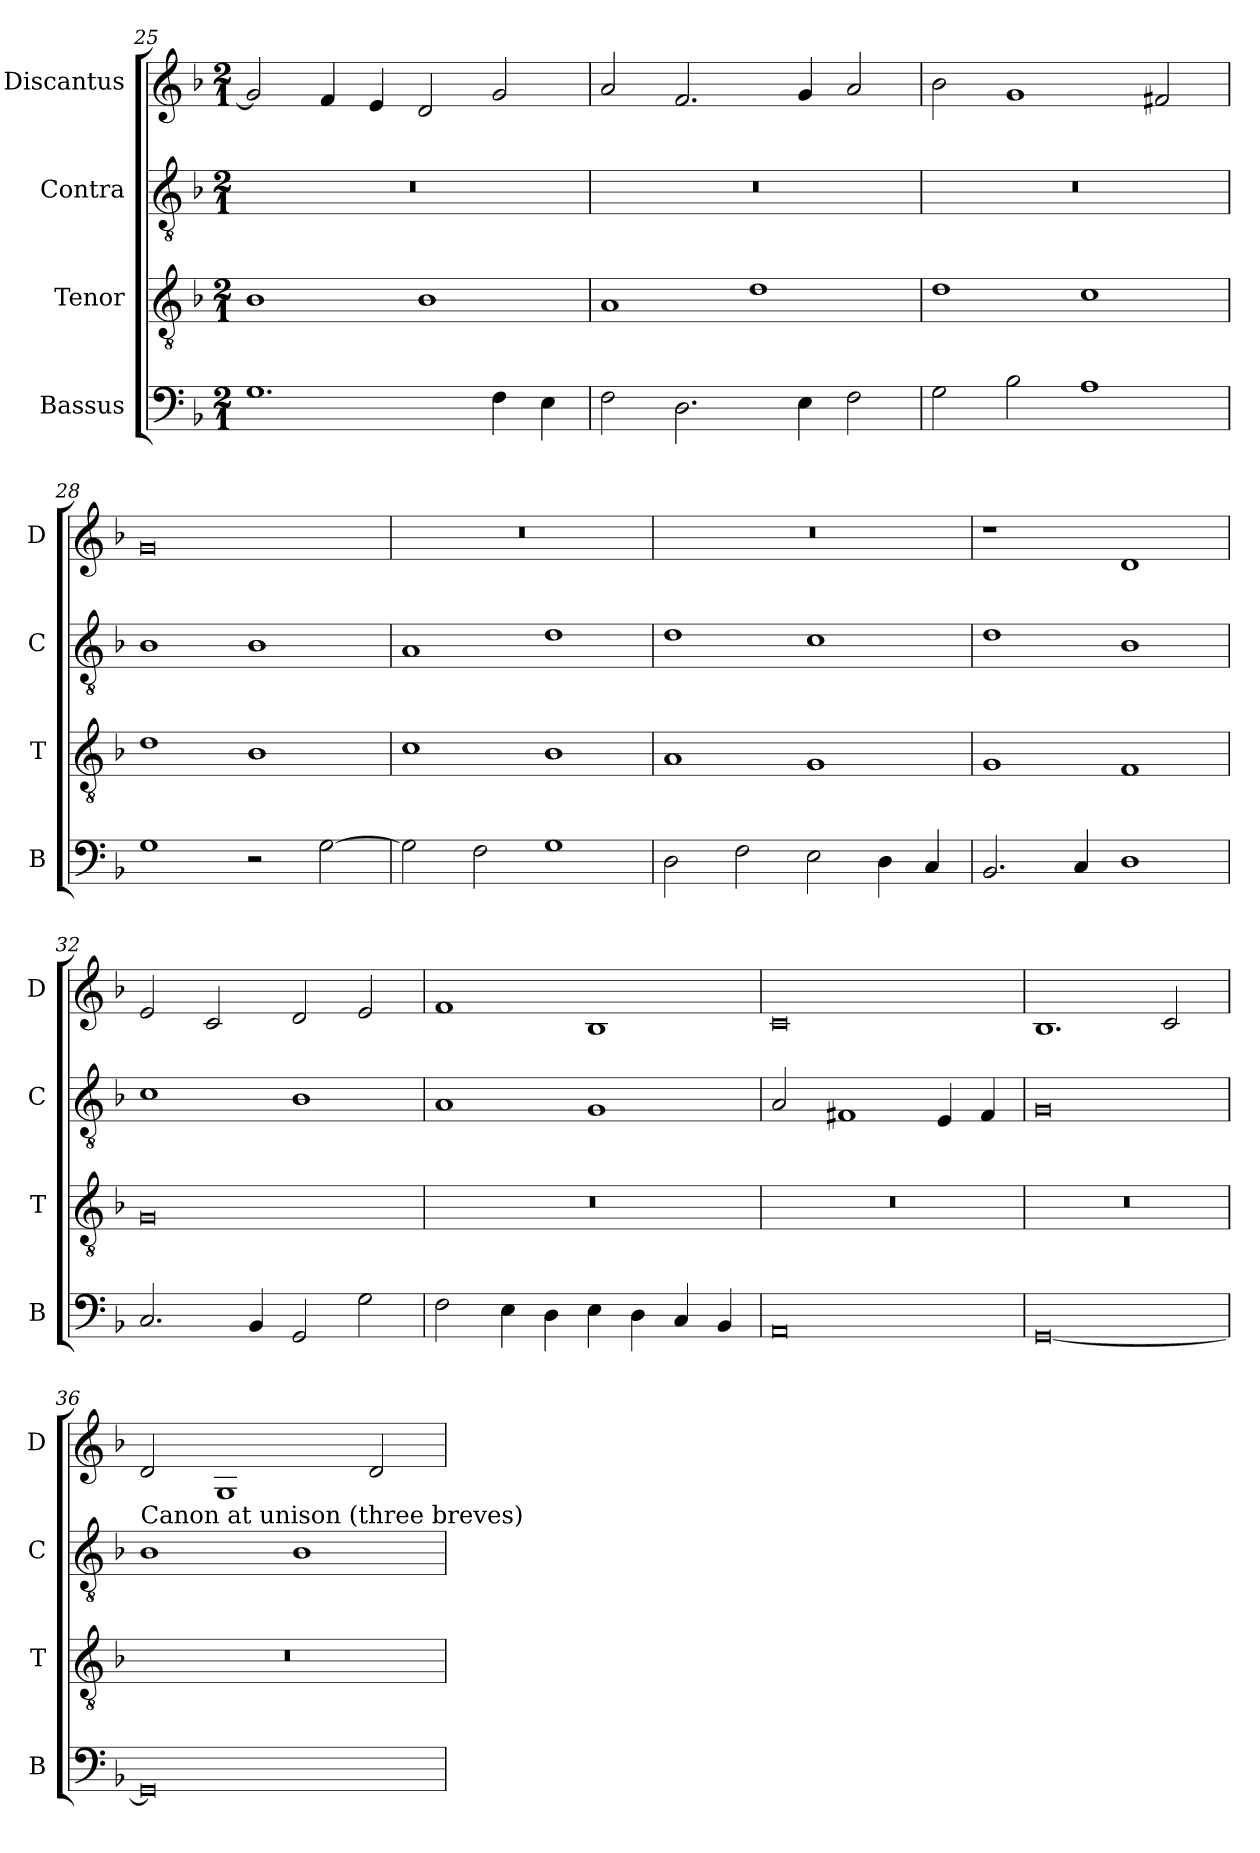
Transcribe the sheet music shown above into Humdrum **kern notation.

**kern	**kern	**kern	**kern
*part4	*part3	*part2	*part1
*staff4	*staff3	*staff2	*staff1
*I"Bassus	*I"Tenor	*I"Contra	*I"Discantus
*I'B	*I'T	*I'C	*I'D
*clefF4	*clefGv2	*clefGv2	*clefG2
*k[b-]	*k[b-]	*k[b-]	*k[b-]
*M2/1	*M2/1	*M2/1	*M2/1
=25	=25	=25	=25
1.G	1B-	0r	2g/]
.	.	.	4f/
.	.	.	4e/
.	1B-	.	2d/
4F\	.	.	2g/
4E\	.	.	.
=26	=26	=26	=26
2F\	1A	0r	2a/
2.D\	.	.	2.f/
.	1d	.	.
4E\	.	.	4g/
2F\	.	.	2a/
=27	=27	=27	=27
2G\	1d	0r	2b-\
2B-\	.	.	1g
1A	1c	.	.
.	.	.	2f#X/
=28	=28	=28	=28
1G	1d	1B-	0g
2r	1B-	1B-	.
[2G\	.	.	.
=29	=29	=29	=29
2G\]	1c	1A	0r
2F\	.	.	.
1G	1B-	1d	.
=30	=30	=30	=30
2D\	1A	1d	0r
2F\	.	.	.
2E\	1G	1c	.
4D\	.	.	.
4C/	.	.	.
=31	=31	=31	=31
2.BB-/	1G	1d	1r
4C/	.	.	.
1D	1F	1B-	1d
=32	=32	=32	=32
2.C/	0G	1c	2e/
.	.	.	2c/
4BB-/	.	.	.
2GG/	.	1B-	2d/
2G\	.	.	2e/
=33	=33	=33	=33
2F\	0r	1A	1f
4E\	.	.	.
4D\	.	.	.
4E\	.	1G	1B-
4D\	.	.	.
4C/	.	.	.
4BB-/	.	.	.
=34	=34	=34	=34
0AA	0r	2A/	0c
.	.	1F#X	.
.	.	4E/	.
.	.	4F#/	.
=35	=35	=35	=35
[0GG	0r	0G	1.B-
.	.	.	2c/
=36	=36	=36	=36
!	!	!LO:TX:a:t=Canon at unison (three breves)	!
0GG]	0r	1B-	2d/
.	.	.	1G
.	.	1B-	.
.	.	.	2d/
=	=	=	=
*-	*-	*-	*-
